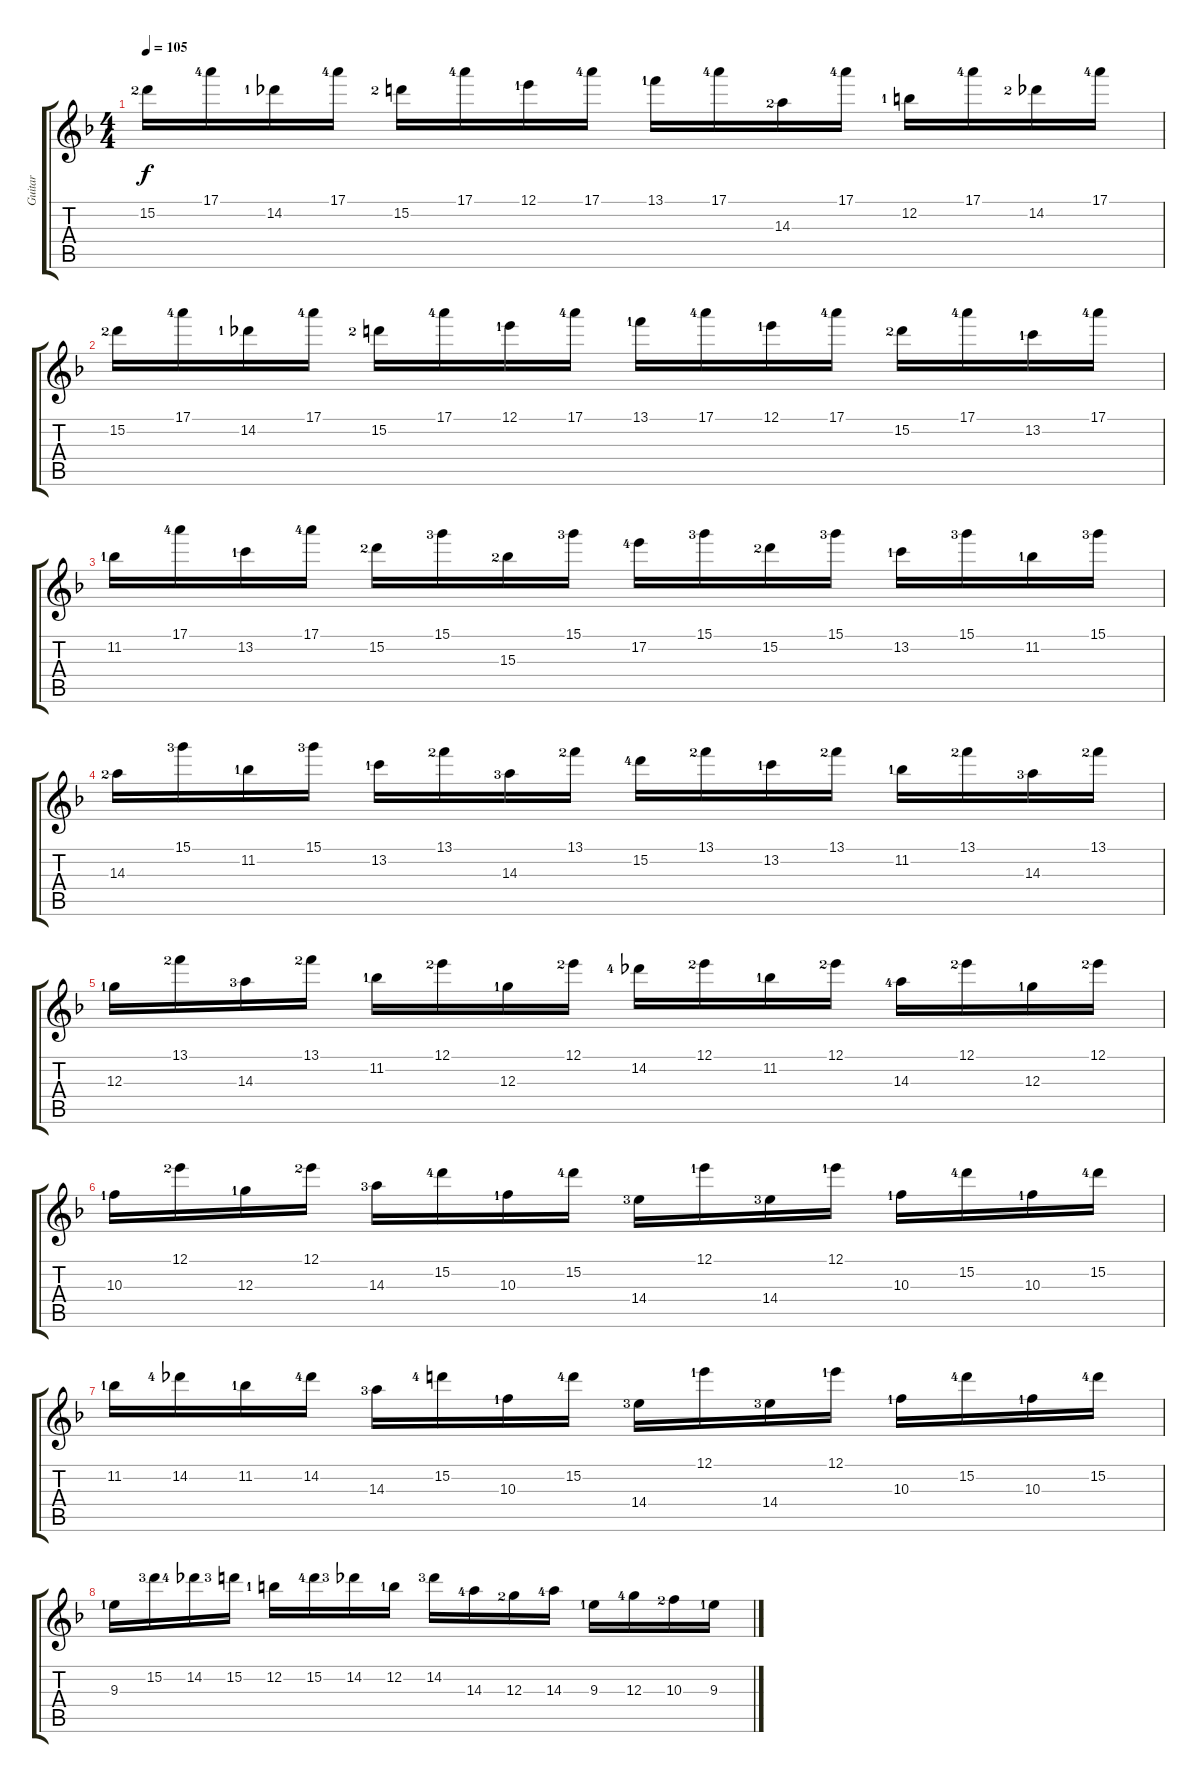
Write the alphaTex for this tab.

\track ("Guitar" "Guitar") {instrument electricguitarclean}
\staff {score tabs}
\tuning (E4 B3 G3 D3 A2 E2) {hide}
\ts (4 4)
\tempo 105
\clef g2
\ks f
15.2{lf 3}.16{dy f} 17.1{lf 5}.16 14.2{lf 2}.16 17.1{lf 5}.16 15.2{lf 3}.16 17.1{lf 5}.16 12.1{lf 2}.16 17.1{lf 5}.16 13.1{lf 2}.16 17.1{lf 5}.16 14.3{lf 3}.16 17.1{lf 5}.16 12.2{lf 2}.16 17.1{lf 5}.16 14.2{lf 3}.16 17.1{lf 5}.16 |
15.2{lf 3}.16 17.1{lf 5}.16 14.2{lf 2}.16 17.1{lf 5}.16 15.2{lf 3}.16 17.1{lf 5}.16 12.1{lf 2}.16 17.1{lf 5}.16 13.1{lf 2}.16 17.1{lf 5}.16 12.1{lf 2}.16 17.1{lf 5}.16 15.2{lf 3}.16 17.1{lf 5}.16 13.2{lf 2}.16 17.1{lf 5}.16 |
11.2{lf 2}.16 17.1{lf 5}.16 13.2{lf 2}.16 17.1{lf 5}.16 15.2{lf 3}.16 15.1{lf 4}.16 15.3{lf 3}.16 15.1{lf 4}.16 17.2{lf 5}.16 15.1{lf 4}.16 15.2{lf 3}.16 15.1{lf 4}.16 13.2{lf 2}.16 15.1{lf 4}.16 11.2{lf 2}.16 15.1{lf 4}.16 |
14.3{lf 3}.16 15.1{lf 4}.16 11.2{lf 2}.16 15.1{lf 4}.16 13.2{lf 2}.16 13.1{lf 3}.16 14.3{lf 4}.16 13.1{lf 3}.16 15.2{lf 5}.16 13.1{lf 3}.16 13.2{lf 2}.16 13.1{lf 3}.16 11.2{lf 2}.16 13.1{lf 3}.16 14.3{lf 4}.16 13.1{lf 3}.16 |
12.3{lf 2}.16 13.1{lf 3}.16 14.3{lf 4}.16 13.1{lf 3}.16 11.2{lf 2}.16 12.1{lf 3}.16 12.3{lf 2}.16 12.1{lf 3}.16 14.2{lf 5}.16 12.1{lf 3}.16 11.2{lf 2}.16 12.1{lf 3}.16 14.3{lf 5}.16 12.1{lf 3}.16 12.3{lf 2}.16 12.1{lf 3}.16 |
10.3{lf 2}.16 12.1{lf 3}.16 12.3{lf 2}.16 12.1{lf 3}.16 14.3{lf 4}.16 15.2{lf 5}.16 10.3{lf 2}.16 15.2{lf 5}.16 14.4{lf 4}.16 12.1{lf 2}.16 14.4{lf 4}.16 12.1{lf 2}.16 10.3{lf 2}.16 15.2{lf 5}.16 10.3{lf 2}.16 15.2{lf 5}.16 |
11.2{lf 2}.16 14.2{lf 5}.16 11.2{lf 2}.16 14.2{lf 5}.16 14.3{lf 4}.16 15.2{lf 5}.16 10.3{lf 2}.16 15.2{lf 5}.16 14.4{lf 4}.16 12.1{lf 2}.16 14.4{lf 4}.16 12.1{lf 2}.16 10.3{lf 2}.16 15.2{lf 5}.16 10.3{lf 2}.16 15.2{lf 5}.16 |
9.3{lf 2}.16 15.2{lf 4}.16 14.2{lf 5}.16 15.2{lf 4}.16 12.2{lf 2}.16 15.2{lf 5}.16 14.2{lf 4}.16 12.2{lf 2}.16 14.2{lf 4}.16 14.3{lf 5}.16 12.3{lf 3}.16 14.3{lf 5}.16 9.3{lf 2}.16 12.3{lf 5}.16 10.3{lf 3}.16 9.3{lf 2}.16
